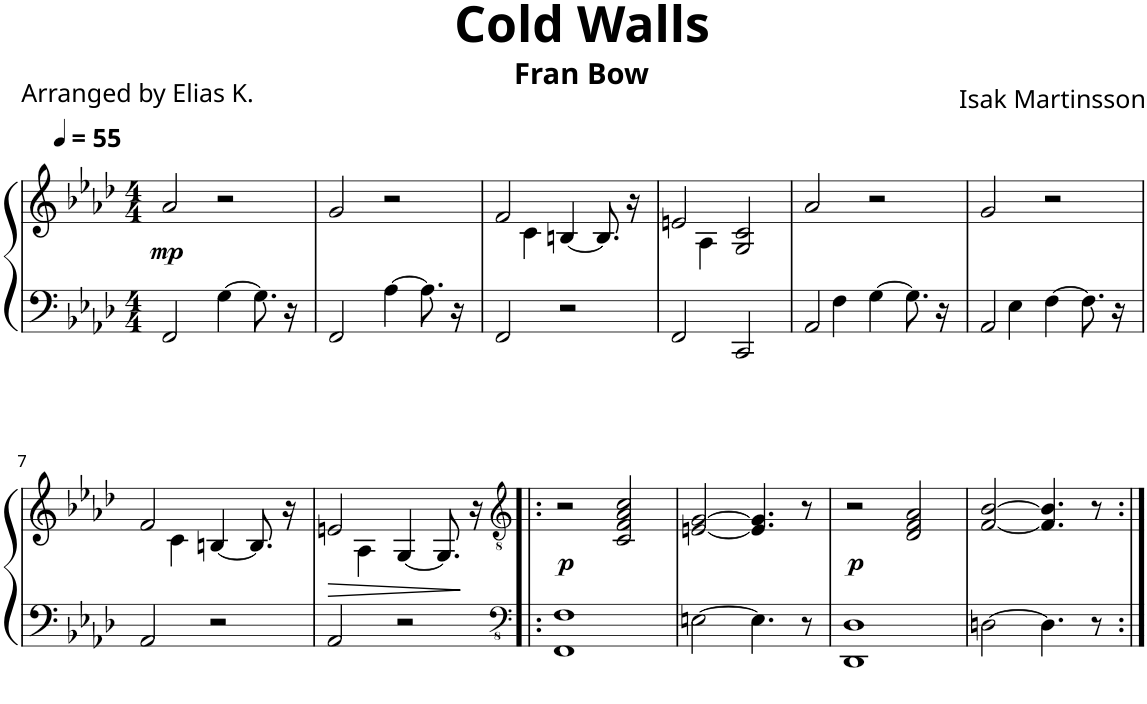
**kern	**kern	**dynam
*part1	*part1	*part1
*staff2	*staff1	*staff1/2
*I"Klavier	*	*
*I'Klav.	*	*
*clefF4	*clefG2	*
*k[b-e-a-d-]	*k[b-e-a-d-]	*
*M4/4	*M4/4	*
*MM55	*MM55	*
=1	=1	=1
!	!	!LO:DY:b
2FF/	2a-/	mp
[4G\	2r	.
8.G\]	.	.
16r	.	.
=2	=2	=2
2FF/	2g/	.
[4A-\	2r	.
8.A-\]	.	.
16r	.	.
=3	=3	=3
*	*^	*
2FF/	2f/	4ryy	.
.	.	4c\	.
2r	[4Bn/	2ryy	.
.	8.B/]	.	.
.	16r	.	.
=4	=4	=4	=4
2FF/	2en/	4ryy	.
.	.	4A-\	.
2CC/	2G/ 2c/	2ryy	.
*	*v	*v	*
=5	=5	=5
*^	*	*
2AA-/	4ryy	2a-/	.
.	4F\	.	.
[4G\	2ryy	2r	.
8.G\]	.	.	.
16r	.	.	.
=6	=6	=6	=6
2AA-/	4ryy	2g/	.
.	4E-\	.	.
[4F\	2ryy	2r	.
8.F\]	.	.	.
16r	.	.	.
*v	*v	*	*
!!LO:LB:g=z
=7	=7	=7
*	*^	*
2AA-/	2f/	4ryy	.
.	.	4c\	.
2r	[4Bn/	2ryy	.
.	8.B/]	.	.
.	16r	.	.
=8	=8	=8	=8
!	!	!	!LO:HP:b
2AA-/	2en/	4ryy	>
.	.	4A-\	.
2r	[4G/	2ryy	.
.	8.G/]	.	.
.	16r	.	]
*	*v	*v	*
=9!|:	=9!|:	=9!|:
*clefFv4	*clefGv2	*
!	!	!LO:DY:b
1FFF 1FF	2r	p
.	2C/ 2F/ 2A-/ 2c/	.
=10	=10	=10
[2EEn\	[2En/ [2G/	.
4.EE\]	4.E/] 4.G/]	.
8r	8r	.
=11	=11	=11
!	!	!LO:DY:b
1DDD- 1DD-	2r	p
.	2D-/ 2F/ 2A-/	.
=12	=12	=12
[2DDn\	[2F/ [2B-/	.
4.DD\]	4.F/] 4.B-/]	.
8r	8r	.
=:|!	=:|!	=:|!
*-	*-	*-
